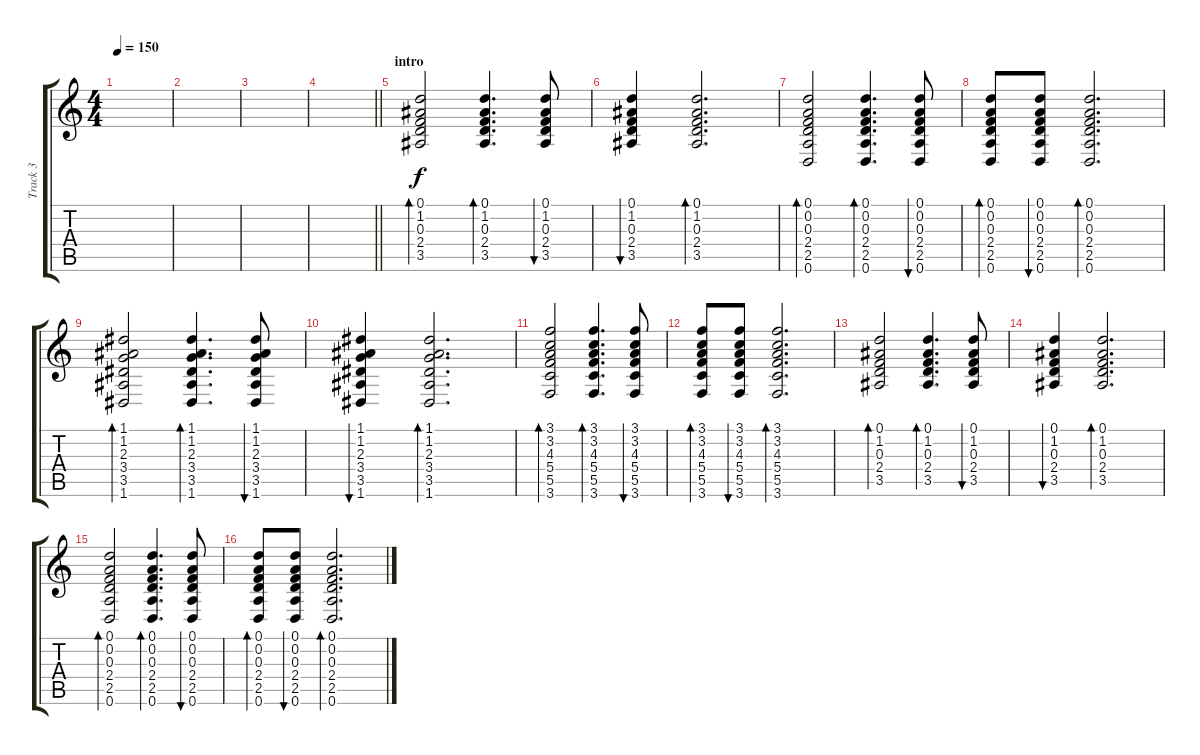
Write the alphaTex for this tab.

\track ("Track 3" "Track 3") {instrument electricguitarjazz}
\staff {score tabs}
\tuning (D4 A3 F3 C3 G2 D2) {hide}
\ts (4 4)
\tempo 150
\clef g2
\ks c
|
|
|
\barLineRight lightlight
|
\section ("" "intro")
(0.1 1.2 0.3 2.4 3.5).2{bd 120} (0.1 1.2 0.3 2.4 3.5).4{d bd 120} (0.1 1.2 0.3 2.4 3.5).8{bu 120} |
(0.1 1.2 0.3 2.4 3.5).4{bu 120} (0.1 1.2 0.3 2.4 3.5).2{d bd 120} |
(0.1 0.2 0.3 2.4 2.5 0.6).2{bd 120} (0.1 0.2 0.3 2.4 2.5 0.6).4{d bd 120} (0.1 0.2 0.3 2.4 2.5 0.6).8{bu 120} |
(0.1 0.2 0.3 2.4 2.5 0.6).8{bd 120} (0.1 0.2 0.3 2.4 2.5 0.6).8{bu 120} (0.1 0.2 0.3 2.4 2.5 0.6).2{d bd 120} |
(1.1 1.2 2.3 3.4 3.5 1.6).2{bd 120} (1.1 1.2 2.3 3.4 3.5 1.6).4{d bd 120} (1.1 1.2 2.3 3.4 3.5 1.6).8{bu 120} |
(1.1 1.2 2.3 3.4 3.5 1.6).4{bu 120} (1.1 1.2 2.3 3.4 3.5 1.6).2{d bd 120} |
(3.1 3.2 4.3 5.4 5.5 3.6).2{bd 120} (3.1 3.2 4.3 5.4 5.5 3.6).4{d bd 120} (3.1 3.2 4.3 5.4 5.5 3.6).8{bu 120} |
(3.1 3.2 4.3 5.4 5.5 3.6).8{bd 120} (3.1 3.2 4.3 5.4 5.5 3.6).8{bu 120} (3.1 3.2 4.3 5.4 5.5 3.6).2{d bd 120} |
(0.1 1.2 0.3 2.4 3.5).2{bd 120} (0.1 1.2 0.3 2.4 3.5).4{d bd 120} (0.1 1.2 0.3 2.4 3.5).8{bu 120} |
(0.1 1.2 0.3 2.4 3.5).4{bu 120} (0.1 1.2 0.3 2.4 3.5).2{d bd 120} |
(0.1 0.2 0.3 2.4 2.5 0.6).2{bd 120} (0.1 0.2 0.3 2.4 2.5 0.6).4{d bd 120} (0.1 0.2 0.3 2.4 2.5 0.6).8{bu 120} |
(0.1 0.2 0.3 2.4 2.5 0.6).8{bd 120} (0.1 0.2 0.3 2.4 2.5 0.6).8{bu 120} (0.1 0.2 0.3 2.4 2.5 0.6).2{d bd 120}
